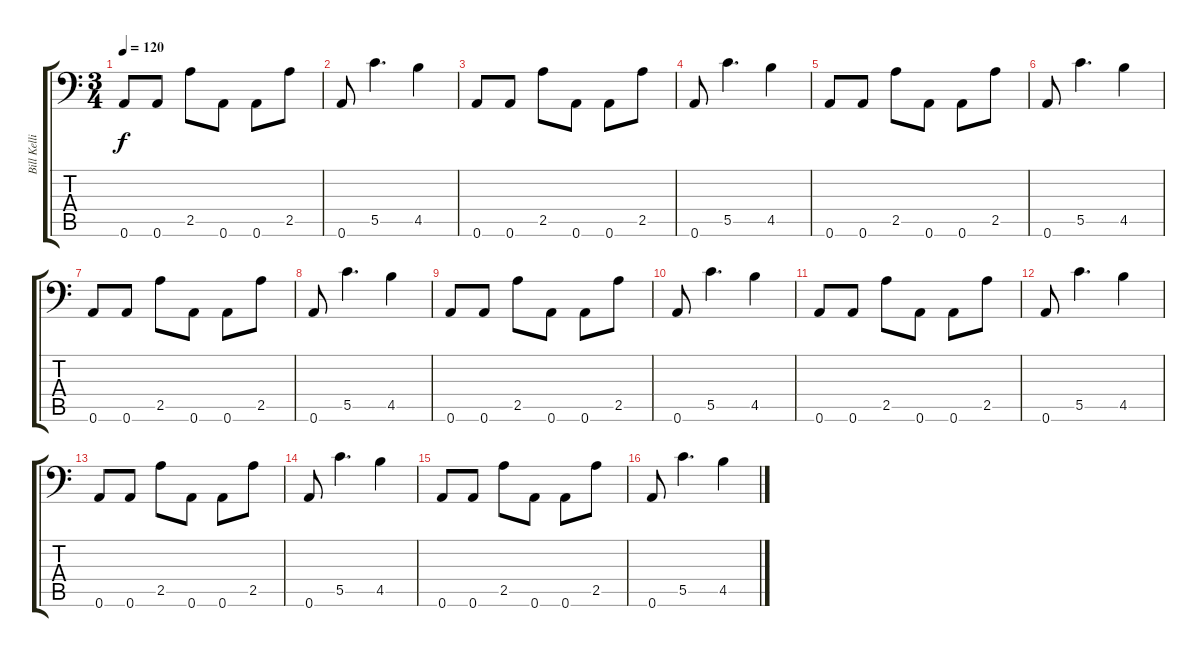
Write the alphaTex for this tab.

\track ("Bill Kelliher" "Bill Kelli") {instrument overdrivenguitar}
\staff {score tabs}
\tuning (D4 A3 F3 C3 G2 A1) {hide}
\ts (3 4)
\tempo 120
\clef f4
\ks c
0.6.8{dy f} 0.6.8 2.5.8 0.6.8 0.6.8 2.5.8 |
0.6.8 5.5.4{d} 4.5.4 |
0.6.8 0.6.8 2.5.8 0.6.8 0.6.8 2.5.8 |
0.6.8 5.5.4{d} 4.5.4 |
0.6.8 0.6.8 2.5.8 0.6.8 0.6.8 2.5.8 |
0.6.8 5.5.4{d} 4.5.4 |
0.6.8 0.6.8 2.5.8 0.6.8 0.6.8 2.5.8 |
0.6.8 5.5.4{d} 4.5.4 |
0.6.8 0.6.8 2.5.8 0.6.8 0.6.8 2.5.8 |
0.6.8 5.5.4{d} 4.5.4 |
0.6.8 0.6.8 2.5.8 0.6.8 0.6.8 2.5.8 |
0.6.8 5.5.4{d} 4.5.4 |
0.6.8 0.6.8 2.5.8 0.6.8 0.6.8 2.5.8 |
0.6.8 5.5.4{d} 4.5.4 |
0.6.8 0.6.8 2.5.8 0.6.8 0.6.8 2.5.8 |
0.6.8 5.5.4{d} 4.5.4
